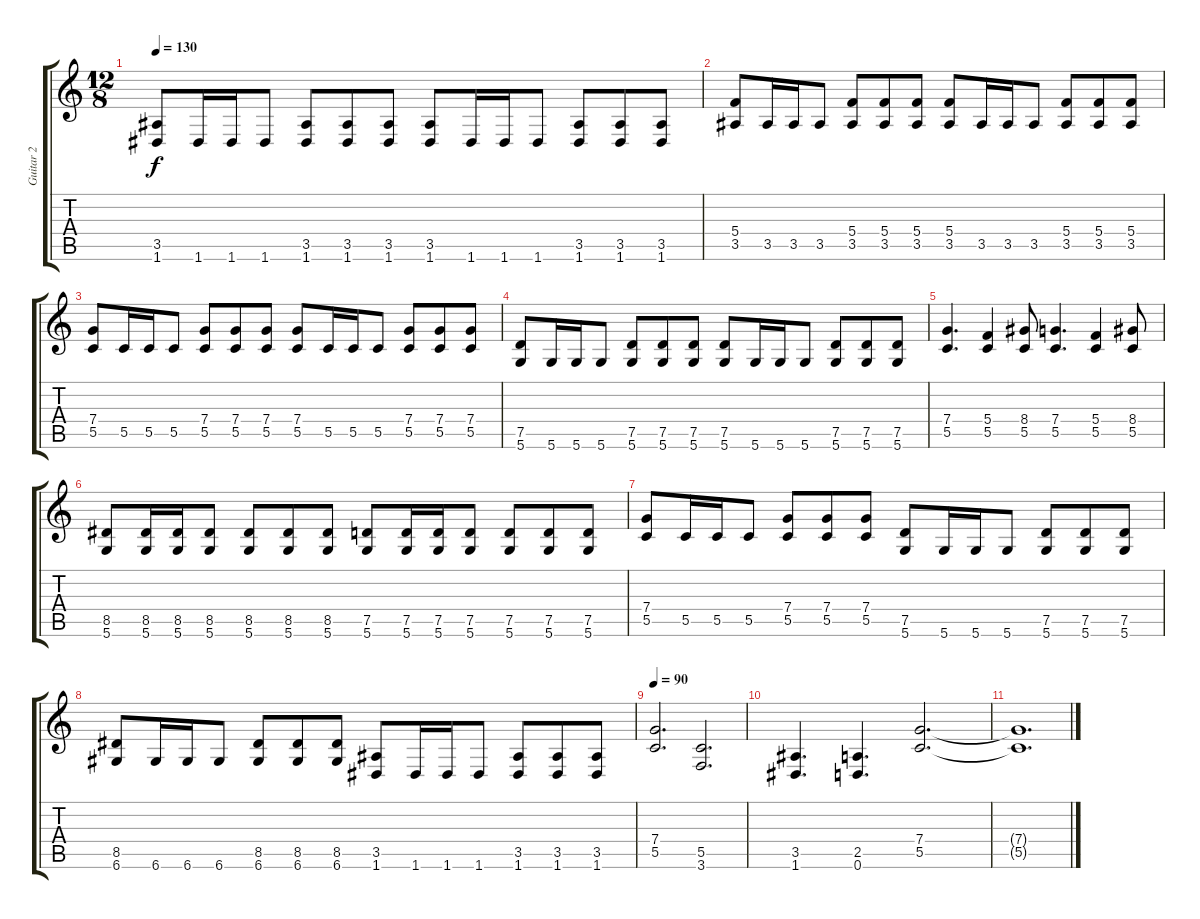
\track ("Guitar 2" "Guitar 2") {instrument distortionguitar}
\staff {score tabs}
\tuning (D4 A3 F3 C3 G2 D2) {hide}
\ts (12 8)
\tempo 130
\clef g2
\ks c
(3.5 1.6).8{dy f} 1.6.16 1.6.16 1.6.8 (3.5 1.6).8 (3.5 1.6).8 (3.5 1.6).8 (3.5 1.6).8 1.6.16 1.6.16 1.6.8 (3.5 1.6).8 (3.5 1.6).8 (3.5 1.6).8 |
(5.4 3.5).8 3.5.16 3.5.16 3.5.8 (5.4 3.5).8 (5.4 3.5).8 (5.4 3.5).8 (5.4 3.5).8 3.5.16 3.5.16 3.5.8 (5.4 3.5).8 (5.4 3.5).8 (5.4 3.5).8 |
(7.4 5.5).8 5.5.16 5.5.16 5.5.8 (7.4 5.5).8 (7.4 5.5).8 (7.4 5.5).8 (7.4 5.5).8 5.5.16 5.5.16 5.5.8 (7.4 5.5).8 (7.4 5.5).8 (7.4 5.5).8 |
(7.5 5.6).8 5.6.16 5.6.16 5.6.8 (7.5 5.6).8 (7.5 5.6).8 (7.5 5.6).8 (7.5 5.6).8 5.6.16 5.6.16 5.6.8 (7.5 5.6).8 (7.5 5.6).8 (7.5 5.6).8 |
(7.4 5.5).4{d} (5.4 5.5).4 (8.4 5.5).8 (7.4 5.5).4{d} (5.4 5.5).4 (8.4 5.5).8 |
(8.5 5.6).8 (8.5 5.6).16 (8.5 5.6).16 (8.5 5.6).8 (8.5 5.6).8 (8.5 5.6).8 (8.5 5.6).8 (7.5 5.6).8 (7.5 5.6).16 (7.5 5.6).16 (7.5 5.6).8 (7.5 5.6).8 (7.5 5.6).8 (7.5 5.6).8 |
(7.4 5.5).8 5.5.16 5.5.16 5.5.8 (7.4 5.5).8 (7.4 5.5).8 (7.4 5.5).8 (7.5 5.6).8 5.6.16 5.6.16 5.6.8 (7.5 5.6).8 (7.5 5.6).8 (7.5 5.6).8 |
(8.5 6.6).8 6.6.16 6.6.16 6.6.8 (8.5 6.6).8 (8.5 6.6).8 (8.5 6.6).8 (3.5 1.6).8 1.6.16 1.6.16 1.6.8 (3.5 1.6).8 (3.5 1.6).8 (3.5 1.6).8 |
\tempo 90
(7.4 5.5).2{d} (5.5 3.6).2{d} |
(3.5 1.6).4{d} (2.5 0.6).4{d} (7.4 5.5).2{d} |
(7.4{t} 5.5{t}).1{d}
